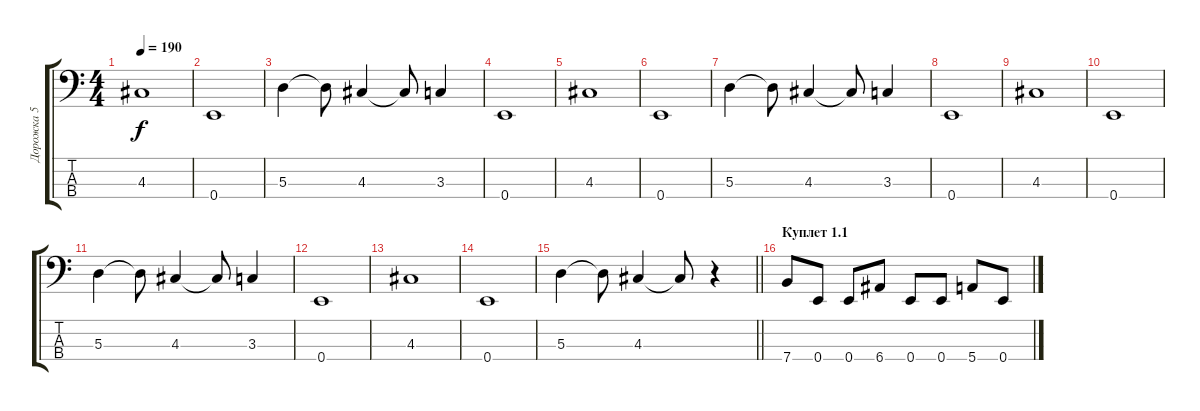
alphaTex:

\track ("Дорожка 5" "Дорожка 5") {instrument electricbasspick}
\staff {score tabs}
\tuning (G2 D2 A1 E1) {hide}
\ts (4 4)
\tempo 190
\clef f4
\ks c
4.3.1{dy f} |
0.4.1 |
5.3.4 5.3{t}.8 4.3.4 4.3{t}.8 3.3.4 |
0.4.1 |
4.3.1 |
0.4.1 |
5.3.4 5.3{t}.8 4.3.4 4.3{t}.8 3.3.4 |
0.4.1 |
4.3.1 |
0.4.1 |
5.3.4 5.3{t}.8 4.3.4 4.3{t}.8 3.3.4 |
0.4.1 |
4.3.1 |
0.4.1 |
\barLineRight lightlight
5.3.4 5.3{t}.8 4.3.4 4.3{t}.8 r.4 |
\section ("" "Куплет 1.1")
7.4.8 0.4.8 0.4.8 6.4.8 0.4.8 0.4.8 5.4.8 0.4.8
